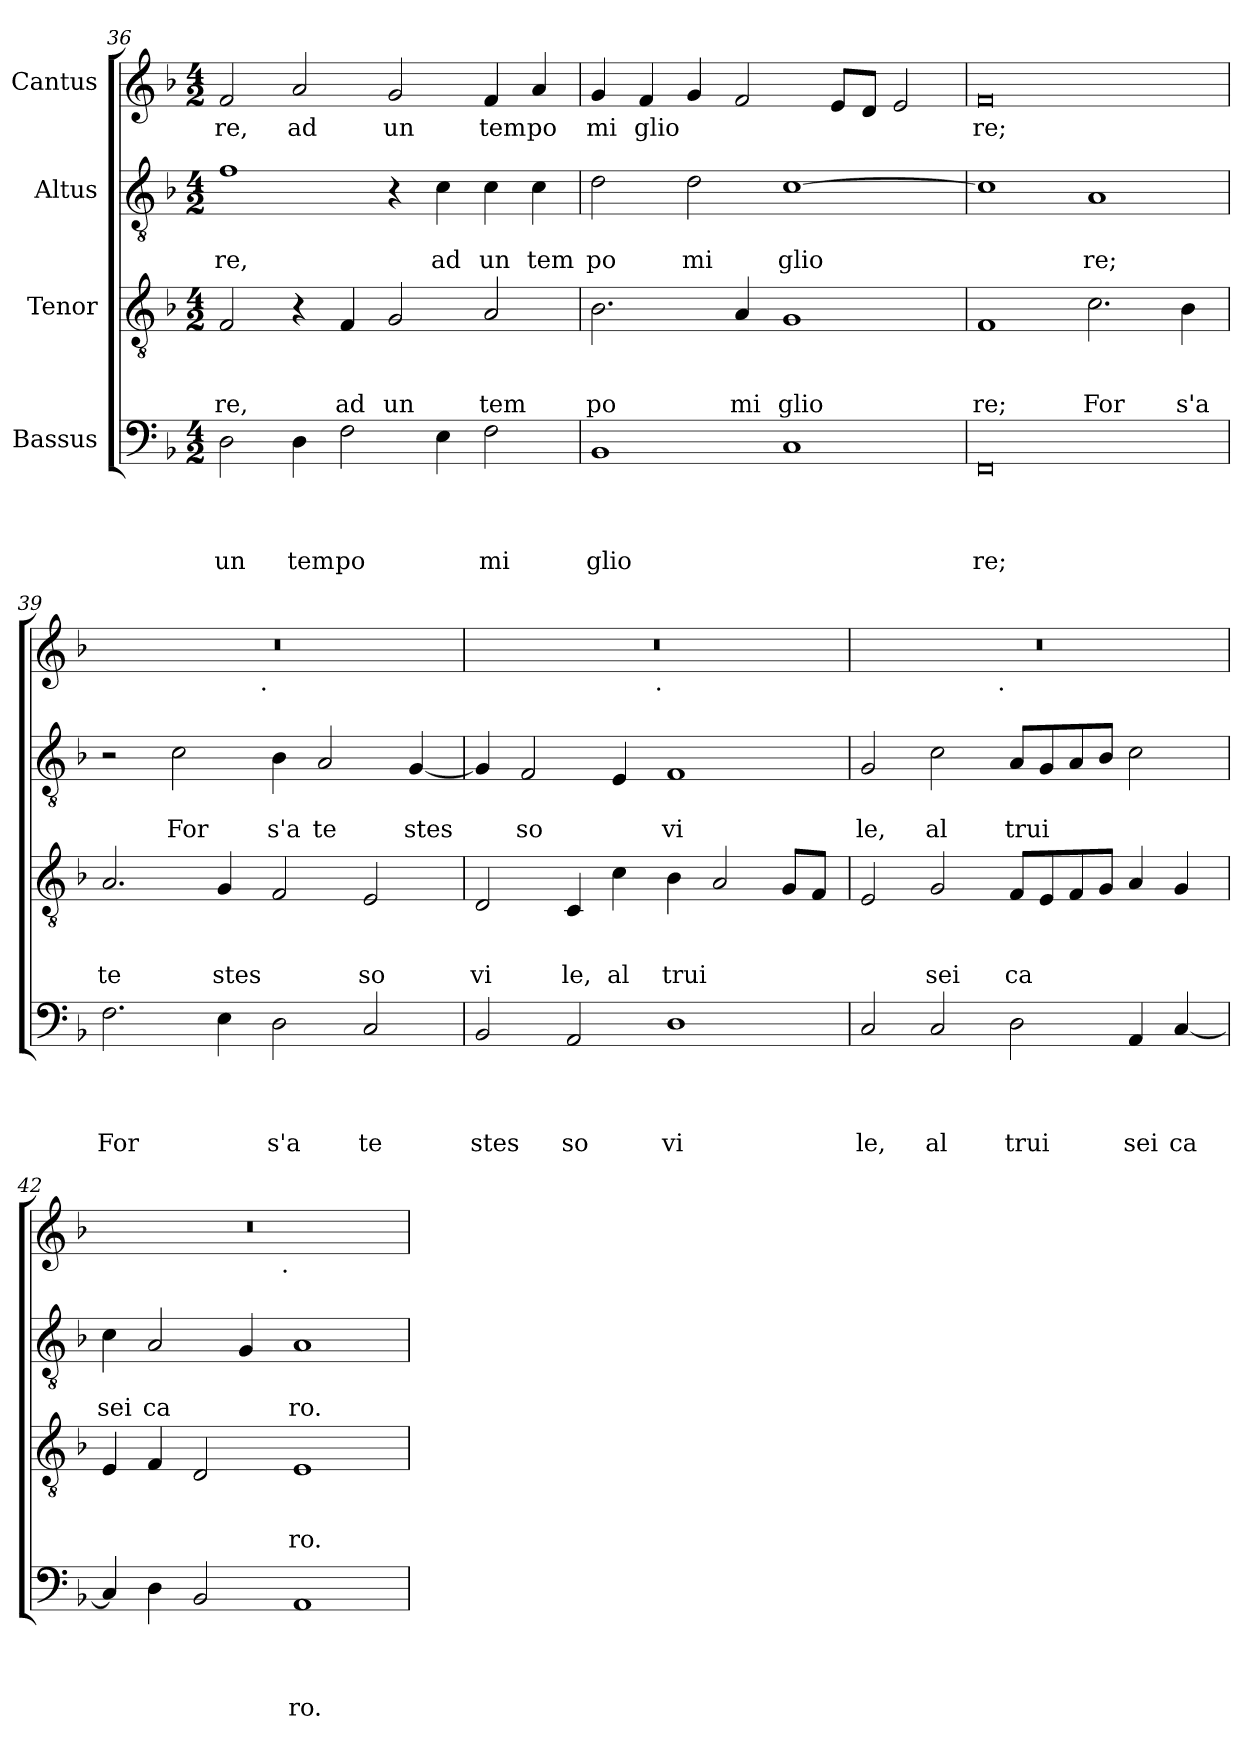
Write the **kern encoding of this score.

**kern	**text	**text	**text	**text	**kern	**text	**text	**text	**kern	**text	**text	**kern	**text
*part4	*part4	*part4	*part4	*part4	*part3	*part3	*part3	*part3	*part2	*part2	*part2	*part1	*part1
*staff4	*staff4	*staff4	*staff4	*staff4	*staff3	*staff3	*staff3	*staff3	*staff2	*staff2	*staff2	*staff1	*staff1
*I"Bassus	*	*	*	*	*I"Tenor	*	*	*	*I"Altus	*	*	*I"Cantus	*
!!LO:LB:g=z
*clefF4	*	*	*	*	*clefGv2	*	*	*	*clefGv2	*	*	*clefG2	*
*k[b-]	*	*	*	*	*k[b-]	*	*	*	*k[b-]	*	*	*k[b-]	*
*F:	*	*	*	*	*F:	*	*	*	*F:	*	*	*F:	*
*M4/2	*	*	*	*	*M4/2	*	*	*	*M4/2	*	*	*M4/2	*
=36	=36	=36	=36	=36	=36	=36	=36	=36	=36	=36	=36	=36	=36
!	!	!	!	!LO:LY:b	!	!	!	!LO:LY:b	!	!	!LO:LY:b	!	!LO:LY:b
2D\	.	.	.	un	2F/	.	.	re,	1f	.	-re,	2f/	re,
!	!	!	!	!LO:LY:b	!	!	!	!	!	!	!	!	!LO:LY:b
4D\	.	.	.	tem	4r	.	.	.	.	.	.	2a/	ad
!	!	!	!	!LO:LY:b	!	!	!	!LO:LY:b	!	!	!	!	!
2F\	.	.	.	po	4F/	.	.	ad	.	.	.	.	.
!	!	!	!	!	!	!	!	!LO:LY:b	!	!	!	!	!LO:LY:b
.	.	.	.	.	2G/	.	.	un	4r	.	.	2g/	un
!	!	!	!	!	!	!	!	!	!	!	!LO:LY:b	!	!
4E\	.	.	.	.	.	.	.	.	4c\	.	ad	.	.
!	!	!	!	!LO:LY:b	!	!	!	!LO:LY:b	!	!	!LO:LY:b	!	!LO:LY:b
2F\	.	.	.	mi	2A/	.	.	tem	4c\	.	un	4f/	tem
!	!	!	!	!	!	!	!	!	!	!	!LO:LY:b	!	!LO:LY:b
.	.	.	.	.	.	.	.	.	4c\	.	tem	4a/	po
=37	=37	=37	=37	=37	=37	=37	=37	=37	=37	=37	=37	=37	=37
!	!	!	!	!LO:LY:b	!	!	!	!LO:LY:b	!	!	!LO:LY:b	!	!LO:LY:b
1BB-	.	.	.	glio	2.B-\	.	.	po	2d\	.	po	4g/	mi
!	!	!	!	!	!	!	!	!	!	!	!	!	!LO:LY:b
.	.	.	.	.	.	.	.	.	.	.	.	4f/	glio
!	!	!	!	!	!	!	!	!	!	!	!LO:LY:b	!	!
.	.	.	.	.	.	.	.	.	2d\	.	mi	4g/	.
!	!	!	!	!	!	!	!	!LO:LY:b	!	!	!	!	!
.	.	.	.	.	4A/	.	.	mi	.	.	.	2f/	.
!	!	!	!	!	!	!	!	!LO:LY:b	!	!	!LO:LY:b	!	!
1C	.	.	.	.	1G	.	.	glio	[>1c	.	glio	.	.
.	.	.	.	.	.	.	.	.	.	.	.	8e/L	.
.	.	.	.	.	.	.	.	.	.	.	.	8d/J	.
.	.	.	.	.	.	.	.	.	.	.	.	2e/	.
=38	=38	=38	=38	=38	=38	=38	=38	=38	=38	=38	=38	=38	=38
!	!	!	!	!LO:LY:b	!	!	!	!LO:LY:b	!	!	!	!	!LO:LY:b
0FF	.	.	.	re;	1F	.	.	re;	1c]	.	.	0f	re;
!	!	!	!	!	!	!	!	!LO:LY:b	!	!	!LO:LY:b	!	!
.	.	.	.	.	2.c\	.	.	For	1A	.	re;	.	.
!	!	!	!	!	!	!	!	!LO:LY:b	!	!	!	!	!
.	.	.	.	.	4B-\	.	.	s'a	.	.	.	.	.
=39	=39	=39	=39	=39	=39	=39	=39	=39	=39	=39	=39	=39	=39
!	!	!	!	!LO:LY:b	!	!	!	!LO:LY:b	!	!	!	!	!
*	*	*	*	*	*	*	*	*	*	*	*	*^	*
2.F\	.	.	.	For	2.A/	.	.	te	2r	.	.	0r	2ryy	.
!	!	!	!	!	!	!	!	!	!	!	!LO:LY:b	!	!	!
.	.	.	.	.	.	.	.	.	2c\	.	For	.	4...ryy	.
!	!	!	!	!	!	!	!	!LO:LY:b	!	!	!	!	!	!
4E\	.	.	.	.	4G/	.	.	stes	.	.	.	.	.	.
!	!	!	!	!	!	!	!	!	!	!	!	!	!LO:TX:b:t=.	!
.	.	.	.	.	.	.	.	.	.	.	.	.	1ryy	.
!	!	!	!	!LO:LY:b	!	!	!	!	!	!	!LO:LY:b	!	!	!
2D\	.	.	.	s'a	2F/	.	.	.	4B-\	.	s'a	.	.	.
!	!	!	!	!	!	!	!	!	!	!	!LO:LY:b	!	!	!
.	.	.	.	.	.	.	.	.	2A/	.	te	.	.	.
!	!	!	!	!LO:LY:b	!	!	!	!LO:LY:b	!	!	!	!	!	!
2C/	.	.	.	te	2E/	.	.	so	.	.	.	.	.	.
!	!	!	!	!	!	!	!	!	!	!	!LO:LY:b	!	!	!
.	.	.	.	.	.	.	.	.	[<4G/	.	stes	.	.	.
.	.	.	.	.	.	.	.	.	.	.	.	.	32ryy	.
=40	=40	=40	=40	=40	=40	=40	=40	=40	=40	=40	=40	=40	=40	=40
!	!	!	!	!LO:LY:b	!	!	!	!LO:LY:b	!	!	!	!	!	!
2BB-/	.	.	.	stes	2D/	.	.	vi	4G/]	.	.	0r	2ryy	.
!	!	!	!	!	!	!	!	!	!	!	!LO:LY:b	!	!	!
.	.	.	.	.	.	.	.	.	2F/	.	so	.	.	.
!	!	!	!	!LO:LY:b	!	!	!	!LO:LY:b	!	!	!	!	!	!
2AA/	.	.	.	so	4C/	.	.	le,	.	.	.	.	4...ryy	.
!	!	!	!	!	!	!	!	!LO:LY:b	!	!	!	!	!	!
.	.	.	.	.	4c\	.	.	al	4E/	.	.	.	.	.
!	!	!	!	!	!	!	!	!	!	!	!	!	!LO:TX:b:t=.	!
.	.	.	.	.	.	.	.	.	.	.	.	.	1ryy	.
!	!	!	!	!LO:LY:b	!	!	!	!LO:LY:b	!	!	!LO:LY:b	!	!	!
1D	.	.	.	vi	4B-\	.	.	trui	1F	.	vi	.	.	.
.	.	.	.	.	2A/	.	.	.	.	.	.	.	.	.
.	.	.	.	.	8G/L	.	.	.	.	.	.	.	.	.
.	.	.	.	.	8F/J	.	.	.	.	.	.	.	.	.
.	.	.	.	.	.	.	.	.	.	.	.	.	32ryy	.
=41	=41	=41	=41	=41	=41	=41	=41	=41	=41	=41	=41	=41	=41	=41
!	!	!	!	!LO:LY:b	!	!	!	!	!	!	!LO:LY:b	!	!	!
2C/	.	.	.	le,	2E/	.	.	.	2G/	.	le,	0r	2ryy	.
!	!	!	!	!LO:LY:b	!	!	!	!LO:LY:b	!	!	!LO:LY:b	!	!	!
2C/	.	.	.	al	2G/	.	.	sei	2c\	.	al	.	4...ryy	.
!	!	!	!	!	!	!	!	!	!	!	!	!	!LO:TX:b:t=.	!
.	.	.	.	.	.	.	.	.	.	.	.	.	1ryy	.
!	!	!	!	!LO:LY:b	!	!	!	!LO:LY:b	!	!	!LO:LY:b	!	!	!
2D\	.	.	.	trui	8F/L	.	.	ca	8A/L	.	trui	.	.	.
.	.	.	.	.	8E/	.	.	.	8G/	.	.	.	.	.
.	.	.	.	.	8F/	.	.	.	8A/	.	.	.	.	.
.	.	.	.	.	8G/J	.	.	.	8B-/J	.	.	.	.	.
!	!	!	!	!LO:LY:b	!	!	!	!	!	!	!	!	!	!
4AA/	.	.	.	sei	4A/	.	.	.	2c\	.	.	.	.	.
!	!	!	!	!LO:LY:b	!	!	!	!	!	!	!	!	!	!
[<4C/	.	.	.	ca	4G/	.	.	.	.	.	.	.	.	.
.	.	.	.	.	.	.	.	.	.	.	.	.	32ryy	.
!!LO:LB:g=z	!!
=42	=42	=42	=42	=42	=42	=42	=42	=42	=42	=42	=42	=42	=42	=42
!	!	!	!	!	!	!	!	!	!	!	!LO:LY:b	!	!	!
4C/]	.	.	.	.	4E/	.	.	.	4c\	.	sei	0r	2ryy	.
!	!	!	!	!	!	!	!	!	!	!	!LO:LY:b	!	!	!
4D\	.	.	.	.	4F/	.	.	.	2A/	.	ca	.	.	.
2BB-/	.	.	.	.	2D/	.	.	.	.	.	.	.	4...ryy	.
.	.	.	.	.	.	.	.	.	4G/	.	.	.	.	.
!	!	!	!	!	!	!	!	!	!	!	!	!	!LO:TX:b:t=.	!
.	.	.	.	.	.	.	.	.	.	.	.	.	1ryy	.
!	!	!	!	!LO:LY:b	!	!	!	!LO:LY:b	!	!	!LO:LY:b	!	!	!
1AA	.	.	.	ro.	1E	.	.	ro.	1A	.	ro.	.	.	.
.	.	.	.	.	.	.	.	.	.	.	.	.	32ryy	.
*	*	*	*	*	*	*	*	*	*	*	*	*v	*v	*
=	=	=	=	=	=	=	=	=	=	=	=	=	=
*-	*-	*-	*-	*-	*-	*-	*-	*-	*-	*-	*-	*-	*-
